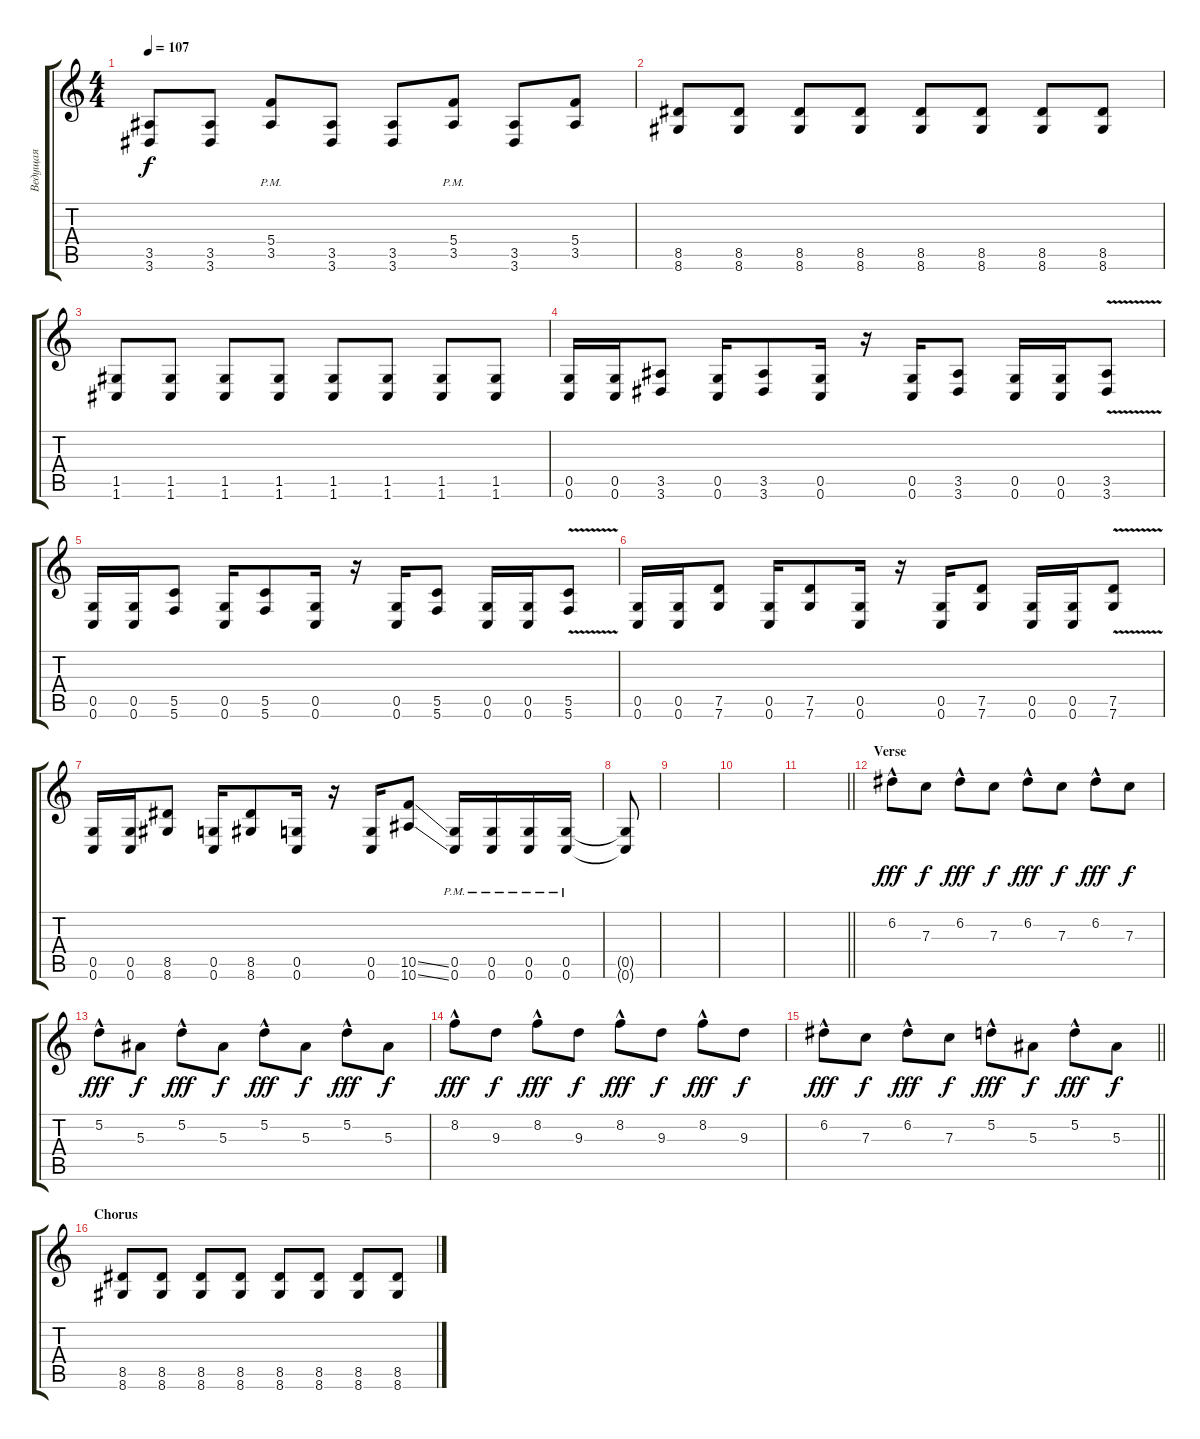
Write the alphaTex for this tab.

\track ("Ведущая" "Ведущая") {instrument acousticguitarsteel}
\staff {score tabs}
\tuning (D4 A3 F3 C3 G2 C2) {hide}
\ts (4 4)
\tempo 107
\clef g2
\ks c
(3.5 3.6).8{dy f} (3.5 3.6).8 (5.4 3.5{pm}).8 (3.5 3.6).8 (3.5 3.6).8 (5.4 3.5{pm}).8 (3.5 3.6).8 (5.4 3.5).8 |
(8.5 8.6).8{instrument overdrivenguitar} (8.5 8.6).8 (8.5 8.6).8 (8.5 8.6).8 (8.5 8.6).8 (8.5 8.6).8 (8.5 8.6).8 (8.5 8.6).8 |
(1.5 1.6).8 (1.5 1.6).8 (1.5 1.6).8 (1.5 1.6).8 (1.5 1.6).8 (1.5 1.6).8 (1.5 1.6).8 (1.5 1.6).8 |
(0.5 0.6).16 (0.5 0.6).16 (3.5 3.6).8 (0.5 0.6).16 (3.5 3.6).8 (0.5 0.6).16 r.16 (0.5 0.6).16 (3.5 3.6).8 (0.5 0.6).16 (0.5 0.6).16 (3.5{v} 3.6).8 |
(0.5 0.6).16 (0.5 0.6).16 (5.5 5.6).8 (0.5 0.6).16 (5.5 5.6).8 (0.5 0.6).16 r.16 (0.5 0.6).16 (5.5 5.6).8 (0.5 0.6).16 (0.5 0.6).16 (5.5{v} 5.6).8 |
(0.5 0.6).16 (0.5 0.6).16 (7.5 7.6).8 (0.5 0.6).16 (7.5 7.6).8 (0.5 0.6).16 r.16 (0.5 0.6).16 (7.5 7.6).8 (0.5 0.6).16 (0.5 0.6).16 (7.5 7.6{v}).8 |
(0.5 0.6).16 (0.5 0.6).16 (8.5 8.6).8 (0.5 0.6).16 (8.5 8.6).8 (0.5 0.6).16 r.16 (0.5 0.6).16 (10.5{ss} 10.6{ss}).8 (0.5{pm} 0.6{pm}).16 (0.5{pm} 0.6{pm}).16 (0.5{pm} 0.6{pm}).16{volume 6} (0.5{pm} 0.6{pm}).16 |
(0.5{t} 0.6{t}).8 |
|
|
\barLineRight lightlight
|
\section ("" "Verse")
6.2{hac}.8{dy fff instrument acousticguitarsteel} 7.3.8{dy f} 6.2{hac}.8{dy fff} 7.3.8{dy f} 6.2{hac}.8{dy fff} 7.3.8{dy f} 6.2{hac}.8{dy fff} 7.3.8{dy f} |
5.2{hac}.8{dy fff} 5.3.8{dy f} 5.2{hac}.8{dy fff} 5.3.8{dy f} 5.2{hac}.8{dy fff} 5.3.8{dy f} 5.2{hac}.8{dy fff} 5.3.8{dy f} |
8.2{hac}.8{dy fff} 9.3.8{dy f} 8.2{hac}.8{dy fff} 9.3.8{dy f} 8.2{hac}.8{dy fff} 9.3.8{dy f} 8.2{hac}.8{dy fff} 9.3.8{dy f} |
\barLineRight lightlight
6.2{hac}.8{dy fff} 7.3.8{dy f} 6.2{hac}.8{dy fff} 7.3.8{dy f} 5.2{hac}.8{dy fff} 5.3.8{dy f} 5.2{hac}.8{dy fff} 5.3.8{dy f} |
\section ("" "Chorus")
(8.5 8.6).8{instrument overdrivenguitar} (8.5 8.6).8 (8.5 8.6).8 (8.5 8.6).8 (8.5 8.6).8 (8.5 8.6).8 (8.5 8.6).8 (8.5 8.6).8
